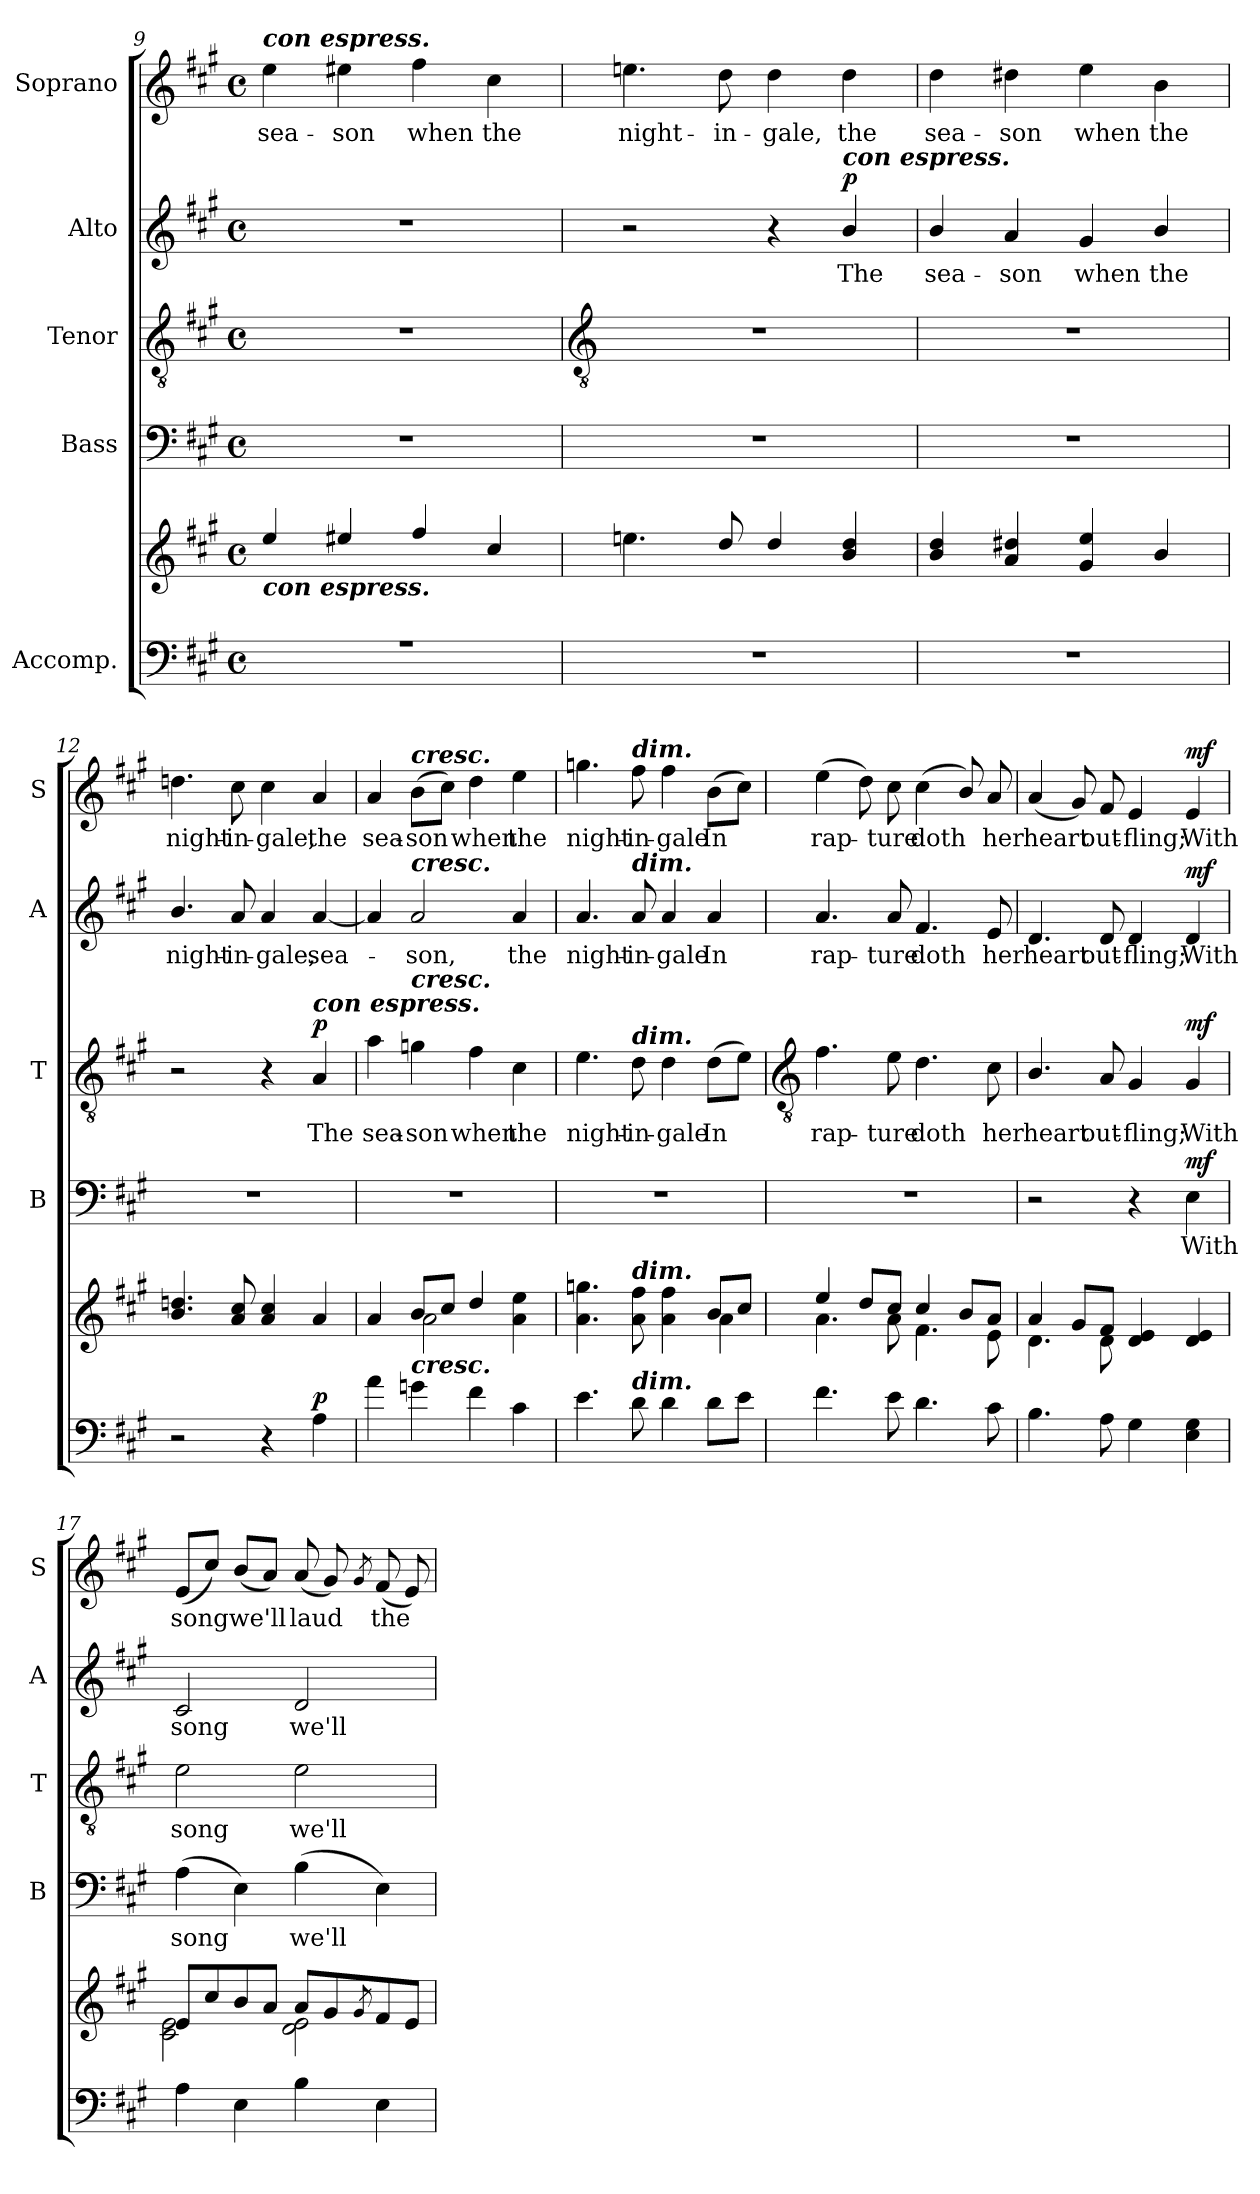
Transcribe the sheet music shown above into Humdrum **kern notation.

**kern	**kern	**dynam	**kern	**text	**dynam	**kern	**text	**dynam	**kern	**text	**dynam	**kern	**text	**dynam
*part5	*part5	*part5	*part4	*part4	*part4	*part3	*part3	*part3	*part2	*part2	*part2	*part1	*part1	*part1
*staff6	*staff5	*staff5/6	*staff4	*staff4	*staff4	*staff3	*staff3	*staff3	*staff2	*staff2	*staff2	*staff1	*staff1	*staff1
*I"Accomp.	*	*	*I"Bass	*	*	*I"Tenor	*	*	*I"Alto	*	*	*I"Soprano	*	*
*	*	*	*I'B	*	*	*I'T	*	*	*I'A	*	*	*I'S	*	*
*clefF4	*clefG2	*	*clefF4	*	*	*clefGv2	*	*	*clefG2	*	*	*clefG2	*	*
*k[f#c#g#]	*k[f#c#g#]	*	*k[f#c#g#]	*	*	*k[f#c#g#]	*	*	*k[f#c#g#]	*	*	*k[f#c#g#]	*	*
*A:	*A:	*	*A:	*	*	*A:	*	*	*A:	*	*	*A:	*	*
*M4/4	*M4/4	*	*M4/4	*	*	*M4/4	*	*	*M4/4	*	*	*M4/4	*	*
*met(c)	*met(c)	*	*met(c)	*	*	*met(c)	*	*	*met(c)	*	*	*met(c)	*	*
=9	=9	=9	=9	=9	=9	=9	=9	=9	=9	=9	=9	=9	=9	=9
*^	*^	*	*	*	*	*	*	*	*	*	*	*	*	*
!	!	!	!	!	!	!	!	!	!	!	!	!	!	!LO:TX:a:Bi:t=con espress.	!	!
!	!	!LO:TX:b:Bi:t=con espress.	!	!	!	!	!	!	!	!	!	!	!	!	!	!
!	!	!	!	!	!	!	!	!	!	!	!	!	!	!	!LO:LY:b	!
1r	1ryy	4ee	1ryy	.	1r	.	.	1r	.	.	1r	.	.	4ee	sea-	.
!	!	!	!	!	!	!	!	!	!	!	!	!	!	!	!LO:LY:b	!
.	.	4ee#X	.	.	.	.	.	.	.	.	.	.	.	4ee#X	-son	.
!	!	!	!	!	!	!	!	!	!	!	!	!	!	!	!LO:LY:b	!
.	.	4ff#	.	.	.	.	.	.	.	.	.	.	.	4ff#	when	.
!	!	!	!	!	!	!	!	!	!	!	!	!	!	!	!LO:LY:b	!
.	.	4cc#	.	.	.	.	.	.	.	.	.	.	.	4cc#	the	.
*v	*v	*	*	*	*	*	*	*	*	*	*	*	*	*	*	*
!!LO:LB:g=z
=10	=10	=10	=10	=10	=10	=10	=10	=10	=10	=10	=10	=10	=10	=10	=10
*	*	*	*	*	*	*	*clefGv2	*	*	*	*	*	*	*	*
!	!	!	!	!	!	!	!	!	!	!	!	!	!	!LO:LY:b	!
1r	4.een\	1ryy	.	1r	.	.	1r	.	.	2r	.	.	4.een	night-	.
!	!	!	!	!	!	!	!	!	!	!	!	!	!	!LO:LY:b	!
.	8dd	.	.	.	.	.	.	.	.	.	.	.	8dd	-in-	.
!	!	!	!	!	!	!	!	!	!	!	!	!	!	!LO:LY:b	!
.	4dd	.	.	.	.	.	.	.	.	4r	.	.	4dd	-gale,	.
!	!	!	!	!	!	!	!	!	!	!LO:TX:a:Bi:t=con espress.	!	!	!	!	!
!	!	!	!	!	!	!	!	!	!	!	!LO:LY:b	!LO:DY:b	!	!LO:LY:b	!
.	4b 4dd	.	.	.	.	.	.	.	.	4b/	The	p	4dd	the	.
=11	=11	=11	=11	=11	=11	=11	=11	=11	=11	=11	=11	=11	=11	=11	=11
!	!	!	!	!	!	!	!	!	!	!	!LO:LY:b	!	!	!LO:LY:b	!
1r	4b 4dd	1ryy	.	1r	.	.	1r	.	.	4b/	sea-	.	4dd	sea-	.
!	!	!	!	!	!	!	!	!	!	!	!LO:LY:b	!	!	!LO:LY:b	!
.	4a 4dd#X	.	.	.	.	.	.	.	.	4a	-son	.	4dd#X	-son	.
!	!	!	!	!	!	!	!	!	!	!	!LO:LY:b	!	!	!LO:LY:b	!
.	4g# 4ee	.	.	.	.	.	.	.	.	4g#	when	.	4ee	when	.
!	!	!	!	!	!	!	!	!	!	!	!LO:LY:b	!	!	!LO:LY:b	!
.	4b	.	.	.	.	.	.	.	.	4b/	the	.	4b	the	.
=12	=12	=12	=12	=12	=12	=12	=12	=12	=12	=12	=12	=12	=12	=12	=12
!	!	!	!	!	!	!	!	!	!	!	!LO:LY:b	!	!	!LO:LY:b	!
2r	4.b 4.ddn	1ryy	.	1r	.	.	2r	.	.	4.b/	night-	.	4.ddn	night-	.
!	!	!	!	!	!	!	!	!	!	!	!LO:LY:b	!	!	!LO:LY:b	!
.	8a 8cc#	.	.	.	.	.	.	.	.	8a	-in-	.	8cc#	-in-	.
!	!	!	!	!	!	!	!	!	!	!	!LO:LY:b	!	!	!LO:LY:b	!
4r	4a 4cc#	.	.	.	.	.	4r	.	.	4a	-gale,	.	4cc#	-gale,	.
!	!	!	!	!	!	!	!LO:TX:a:Bi:t=con espress.	!	!	!	!	!	!	!	!
!	!	!	!LO:DY:a=2	!	!	!	!	!LO:LY:b	!LO:DY:b	!	!LO:LY:b	!	!	!LO:LY:b	!
4A	4a	.	p	.	.	.	4A	The	p	[4a	sea-	.	4a	the	.
=13	=13	=13	=13	=13	=13	=13	=13	=13	=13	=13	=13	=13	=13	=13	=13
!	!	!	!	!	!	!	!	!LO:LY:b	!	!	!	!	!	!LO:LY:b	!
4a	4a	4ryy	.	1r	.	.	4a	sea-	.	4a]	.	.	4a	sea-	.
!	!	!	!	!	!	!	!	!	!	!	!	!	!LO:TX:a:Bi:t=cresc.	!	!
!	!	!	!	!	!	!	!	!	!	!LO:TX:a:Bi:t=cresc.	!	!	!	!	!
!	!	!	!	!	!	!	!LO:TX:a:Bi:t=cresc.	!	!	!	!	!	!	!	!
!LO:TX:a:Bi:t=cresc.	!	!	!	!	!	!	!	!	!	!	!	!	!	!	!
!	!	!	!	!	!	!	!	!LO:LY:b	!	!	!LO:LY:b	!	!	!LO:LY:b	!
4gn	8b/L	2a\	.	.	.	.	4gn	-son	.	2a	son,	.	(>8bL	-son	.
.	8cc#/J	.	.	.	.	.	.	.	.	.	.	.	8cc#J)	.	.
!	!	!	!	!	!	!	!	!LO:LY:b	!	!	!	!	!	!LO:LY:b	!
4f#	4dd/	.	.	.	.	.	4f#	when	.	.	.	.	4dd	when	.
!	!	!	!	!	!	!	!	!LO:LY:b	!	!	!LO:LY:b	!	!	!LO:LY:b	!
4c#	4a 4ee	4ryy	.	.	.	.	4c#	the	.	4a	the	.	4ee	the	.
=14	=14	=14	=14	=14	=14	=14	=14	=14	=14	=14	=14	=14	=14	=14	=14
!	!	!	!	!	!	!	!	!LO:LY:b	!	!	!LO:LY:b	!	!	!LO:LY:b	!
4.e	4.a 4.ggn	2ryy	.	1r	.	.	4.e	night-	.	4.a	night-	.	4.ggn	night-	.
!	!	!	!	!	!	!	!	!	!	!	!	!	!LO:TX:a:Bi:t=dim.	!	!
!	!	!	!	!	!	!	!	!	!	!LO:TX:a:Bi:t=dim.	!	!	!	!	!
!	!	!	!	!	!	!	!LO:TX:a:Bi:t=dim.	!	!	!	!	!	!	!	!
!	!LO:TX:a:Bi:t=dim.	!	!	!	!	!	!	!	!	!	!	!	!	!	!
!LO:TX:a:Bi:t=dim.	!	!	!	!	!	!	!	!	!	!	!	!	!	!	!
!	!	!	!	!	!	!	!	!LO:LY:b	!	!	!LO:LY:b	!	!	!LO:LY:b	!
8d	8a 8ff#	.	.	.	.	.	8d	-in-	.	8a	-in-	.	8ff#	-in-	.
!	!	!	!	!	!	!	!	!LO:LY:b	!	!	!LO:LY:b	!	!	!LO:LY:b	!
4d	4a 4ff#	4ryy	.	.	.	.	4d	-gale	.	4a	-gale	.	4ff#	-gale	.
!	!	!	!	!	!	!	!	!LO:LY:b	!	!	!LO:LY:b	!	!	!LO:LY:b	!
8dL	8b/L	4a\	.	.	.	.	(>8dL	In	.	4a	In	.	(>8bL	In	.
8eJ	8cc#/J	.	.	.	.	.	8eJ)	.	.	.	.	.	8cc#J)	.	.
!!LO:LB:g=z
=15	=15	=15	=15	=15	=15	=15	=15	=15	=15	=15	=15	=15	=15	=15	=15
*	*	*	*	*	*	*	*clefGv2	*	*	*	*	*	*	*	*
!	!	!	!	!	!	!	!	!LO:LY:b	!	!	!LO:LY:b	!	!	!LO:LY:b	!
4.f#	4ee/	4.a\	.	1r	.	.	4.f#	rap-	.	4.a	rap-	.	(>4ee	rap-	.
.	8dd/L	.	.	.	.	.	.	.	.	.	.	.	8dd)	.	.
!	!	!	!	!	!	!	!	!LO:LY:b	!	!	!LO:LY:b	!	!	!LO:LY:b	!
8e	8cc#/J	8a\	.	.	.	.	8e	-ture	.	8a	-ture	.	8cc#	ture	.
!	!	!	!	!	!	!	!	!LO:LY:b	!	!	!LO:LY:b	!	!	!LO:LY:b	!
4.d	4cc#/	4.f#\	.	.	.	.	4.d	doth	.	4.f#	doth	.	(<4cc#	doth	.
.	8b/L	.	.	.	.	.	.	.	.	.	.	.	8b/)	.	.
!	!	!	!	!	!	!	!	!LO:LY:b	!	!	!LO:LY:b	!	!	!LO:LY:b	!
8c#	8a/J	8e\	.	.	.	.	8c#	her	.	8e	her	.	8a	her	.
=16	=16	=16	=16	=16	=16	=16	=16	=16	=16	=16	=16	=16	=16	=16	=16
!	!	!	!	!	!	!	!	!LO:LY:b	!	!	!LO:LY:b	!	!	!LO:LY:b	!
4.B	4a/	4.d\	.	2r	.	.	4.B/	heart	.	4.d	heart	.	(<4a	heart	.
.	8g#/L	.	.	.	.	.	.	.	.	.	.	.	8g#)	.	.
!	!	!	!	!	!	!	!	!LO:LY:b	!	!	!LO:LY:b	!	!	!LO:LY:b	!
8A	8f#/J	8d\	.	.	.	.	8A	out-	.	8d	out-	.	8f#	out-	.
!	!	!	!	!	!	!	!	!LO:LY:b	!	!	!LO:LY:b	!	!	!LO:LY:b	!
4G#	4d/ 4e/	2ryy	.	4r	.	.	4G#	-fling;	.	4d	-fling;	.	4e	-fling;	.
!	!	!	!LO:DY:b=2	!	!LO:LY:b	!	!	!LO:LY:b	!	!	!LO:LY:b	!	!	!LO:LY:b	!
!	!	!	!LO:DY:n=1:b	!	!	!LO:DY:b	!	!	!LO:DY:b	!	!	!LO:DY:b	!	!	!LO:DY:b
4E 4G#	4d/ 4e/	.	mf mf	4E	With	mf	4G#	With	mf	4d	With	mf	4e	With	mf
=17	=17	=17	=17	=17	=17	=17	=17	=17	=17	=17	=17	=17	=17	=17	=17
!	!	!	!	!	!LO:LY:b	!	!	!LO:LY:b	!	!	!LO:LY:b	!	!	!LO:LY:b	!
4A	8e/L	2c#\ 2e\	.	(>4A	song	.	2e	song	.	2c#	song	.	(8eL	song	.
.	8cc#/	.	.	.	.	.	.	.	.	.	.	.	8cc#J)	.	.
!	!	!	!	!	!	!	!	!	!	!	!	!	!	!LO:LY:b	!
4E	8b/	.	.	4E)	.	.	.	.	.	.	.	.	(<8bL	we'll	.
.	8a/J	.	.	.	.	.	.	.	.	.	.	.	8aJ)	.	.
!	!	!	!	!	!LO:LY:b	!	!	!LO:LY:b	!	!	!LO:LY:b	!	!	!LO:LY:b	!
4B	8a/L	2d\ 2e\	.	(>4B	we'll	.	2e	we'll	.	2d	we'll	.	(<8aL	laud	.
.	8g#/	.	.	.	.	.	.	.	.	.	.	.	8g#)	.	.
.	8qg#	.	.	.	.	.	.	.	.	.	.	.	8qg#J	.	.
!	!	!	!	!	!	!	!	!	!	!	!	!	!	!LO:LY:b	!
4E	8f#/	.	.	4E)	.	.	.	.	.	.	.	.	(<8f#L	the	.
.	8e/J	.	.	.	.	.	.	.	.	.	.	.	8eJ)	.	.
*	*v	*v	*	*	*	*	*	*	*	*	*	*	*	*	*
=	=	=	=	=	=	=	=	=	=	=	=	=	=	=
*-	*-	*-	*-	*-	*-	*-	*-	*-	*-	*-	*-	*-	*-	*-
